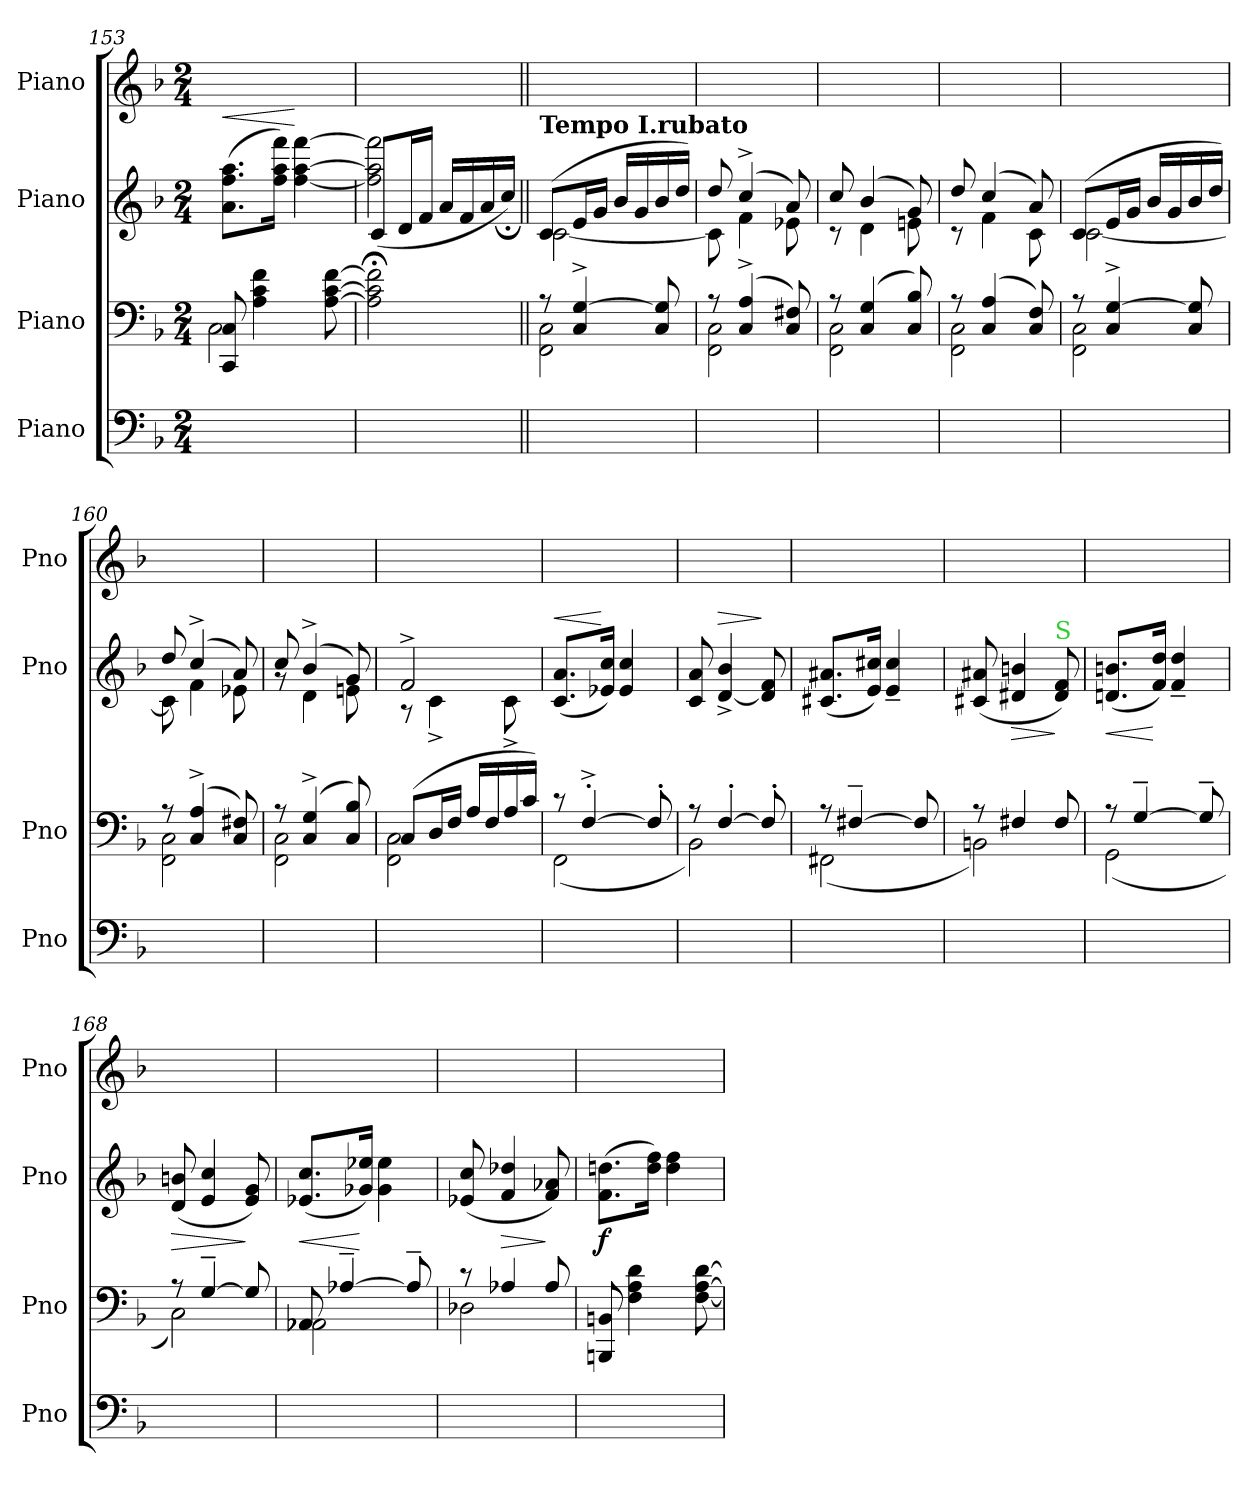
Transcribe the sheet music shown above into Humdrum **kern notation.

**kern	**kern	**kern	**dynam	**kern
*part4	*part3	*part2	*part2	*part1
*staff4	*staff3	*staff2	*staff2	*staff1
*I"Piano	*I"Piano	*I"Piano	*	*I"Piano
*I'Pno	*I'Pno	*I'Pno	*	*I'Pno
*clefF4	*clefF4	*clefG2	*	*clefG2
*k[b-]	*k[b-]	*k[b-]	*	*k[b-]
*M2/4	*M2/4	*M2/4	*	*M2/4
=153	=153	=153	=153	=153
*	*^	*	*	*
!	!	!	!	!LO:HP:a	!
2ryy	8CC/ 8C/	2C\	(8.a\ 8.ff\ 8.aa\L	<	2ryy
.	4A\ 4c\ 4f\	.	.	.	.
.	.	.	16ff\ 16aa\ 16fff\Jk)	.	.
.	.	.	[4ff\ [4aa\ [4fff\	[	.
.	[8A\ [8c\ [8f\	.	.	.	.
*	*v	*v	*	*	*
=154	=154	=154	=154	=154
*	*	*^	*	*
2ryy	2A];<\ 2c];<\ 2f];<\	2ff]\ 2aa]\ 2fff]\	(8c/L	.	2ryy
.	.	.	16d/L	.	.
.	.	.	16f/JJ	.	.
.	.	.	16a/LL	.	.
.	.	.	16f/	.	.
.	.	.	16a/	.	.
.	.	.	16cc;</JJ)	.	.
=155||	=155||	=155||	=155||	=155||	=155||
*	*^	*	*	*	*
!	!	!	!LO:TX:a:B:t=Tempo I.rubato	!	!	!
2ryy	8r	2FF\ 2C\	(8c/L	[2c\	.	2ryy
.	4C^/ [4G^/	.	16e/L	.	.	.
.	.	.	16g/JJ	.	.	.
.	.	.	16b-/LL	.	.	.
.	.	.	16g/	.	.	.
.	8C/ 8G]/	.	16b-/	.	.	.
.	.	.	16dd/JJ)	.	.	.
=156	=156	=156	=156	=156	=156	=156
2ryy	8r	2FF\ 2C\	8dd/	8c\]	.	2ryy
.	(4C^/ 4A^/	.	(4cc^/	4f\	.	.
.	8C/ 8F#X/)	.	8a/)	8e-X\	.	.
=157	=157	=157	=157	=157	=157	=157
2ryy	8r	2FF\ 2C\	8cc/	8r	.	2ryy
.	(4C/ 4G/	.	(4b-/	4d\	.	.
.	8C/ 8B-/)	.	8g/)	8en\	.	.
=158	=158	=158	=158	=158	=158	=158
2ryy	8r	2FF\ 2C\	8dd/	8r	.	2ryy
.	(4C/ 4A/	.	(4cc/	4f\	.	.
.	8C/ 8F/)	.	8a/)	8c\	.	.
=159	=159	=159	=159	=159	=159	=159
2ryy	8r	2FF\ 2C\	(8c/L	[2c\	.	2ryy
.	4C^/ [4G^/	.	16e/L	.	.	.
.	.	.	16g/JJ	.	.	.
.	.	.	16b-/LL	.	.	.
.	.	.	16g/	.	.	.
.	8C/ 8G]/	.	16b-/	.	.	.
.	.	.	16dd/JJ)	.	.	.
=160	=160	=160	=160	=160	=160	=160
2ryy	8r	2FF\ 2C\	8dd/	8c\]	.	2ryy
.	(4C^/ 4A^/	.	(4cc^/	4f\	.	.
.	8C/ 8F#X/)	.	8a/)	8e-X\	.	.
=161	=161	=161	=161	=161	=161	=161
2ryy	8r	2FF\ 2C\	8cc/	8rg	.	2ryy
.	(4C^/ 4G^/	.	(4b-^/	4d\	.	.
.	8C/ 8B-/)	.	8g/)	8en\	.	.
=162	=162	=162	=162	=162	=162	=162
2ryy	(8C/L	2FF\ 2C\	2f^/	8r	.	2ryy
.	16D/L	.	.	4c^>\	.	.
.	16F/JJ	.	.	.	.	.
.	16A/LL	.	.	.	.	.
.	16F/	.	.	.	.	.
.	16A/	.	.	8c^>\	.	.
.	16c/JJ)	.	.	.	.	.
*	*	*	*v	*v	*	*
=163	=163	=163	=163	=163	=163
!	!	!	!	!LO:HP:a	!
2ryy	8r	(2FF\	(8.c/ 8.a/L	<	2ryy
.	[4F'^/	.	.	.	.
.	.	.	16e-X/ 16cc/Jk)	[	.
.	.	.	4e-/ 4cc/	.	.
.	8F'/]	.	.	.	.
=164	=164	=164	=164	=164	=164
2ryy	8r	2BB-\)	8c/ 8a/	.	2ryy
!	!	!	!	!LO:HP:a	!
.	[4F'/	.	[4d^/ 4b-^/	>	.
.	8F'/]	.	8d]/ 8f/	]	.
=165	=165	=165	=165	=165	=165
2ryy	8r	(2FF#X\	(8.c#X/ 8.a#X/L	.	2ryy
.	[4F#X~/	.	.	.	.
.	.	.	16e/ 16cc#X/Jk)	.	.
.	.	.	4e~/ 4cc#~/	.	.
.	8F#/]	.	.	.	.
=166	=166	=166	=166	=166	=166
2ryy	8r	2BBn\)	(8c#X/ 8a#X/	.	2ryy
.	4F#X/	.	4d#X/ 4bn/	>	.
!	!	!	!LO:TX:a:color=limegreen:t=S	!	!
.	8F#/	.	8d#/ 8f/)	]	.
=167	=167	=167	=167	=167	=167
2ryy	8r	(2GG\	(8.dn/ 8.bn/L	<	2ryy
.	[4G~/	.	.	.	.
.	.	.	16f/ 16dd/Jk)	[	.
.	.	.	4f~/ 4dd~/	.	.
.	8G~/]	.	.	.	.
=168	=168	=168	=168	=168	=168
2ryy	8r	2C\)	(8d/ 8bn/	>	2ryy
.	[4G~/	.	4e/ 4cc/	.	.
.	8G/]	.	8e/ 8g/)	]	.
=169	=169	=169	=169	=169	=169
2ryy	8AA-X/	2AA-X\	(8.e-X/ 8.cc/L	<	2ryy
.	[4A-X~/	.	.	.	.
.	.	.	16g-X/ 16ee-X/Jk)	[	.
.	.	.	4g-\ 4ee-\	.	.
.	8A-~/]	.	.	.	.
=170	=170	=170	=170	=170	=170
2ryy	8r	2D-X\	(8e-X/ 8cc/	.	2ryy
.	4A-X/	.	4f/ 4dd-X/	>	.
.	8A-/	.	8f/ 8a-X/)	]	.
*	*v	*v	*	*	*
=171	=171	=171	=171	=171
2ryy	8BBBn/ 8BBn/	(8.f\ 8.ddn\L	f	2ryy
.	4F\ 4A\ 4d\	.	.	.
.	.	16dd\ 16ff\Jk)	.	.
.	.	4dd\ 4ff\	.	.
.	[8F\ [8A\ [8d\	.	.	.
=	=	=	=	=
*-	*-	*-	*-	*-
